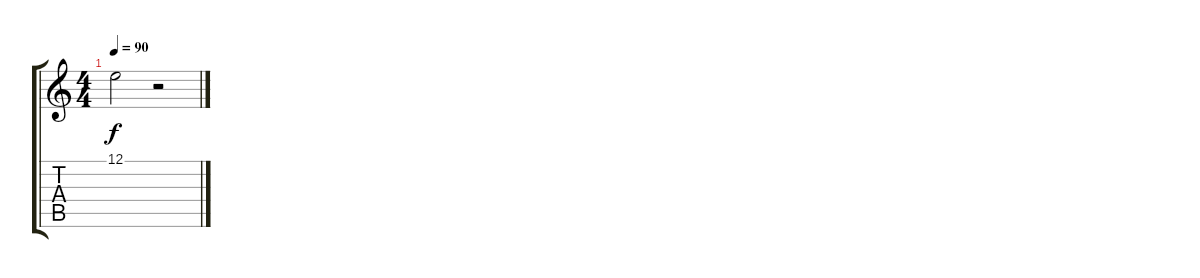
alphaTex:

\track "" {instrument vibraphone}
\staff {score tabs}
\tuning (E4 B3 G3 D3 A2 E2) {hide}
\ts (4 4)
\tempo 90
\clef g2
\ks c
12.1{t}.2{dy f} r.2
